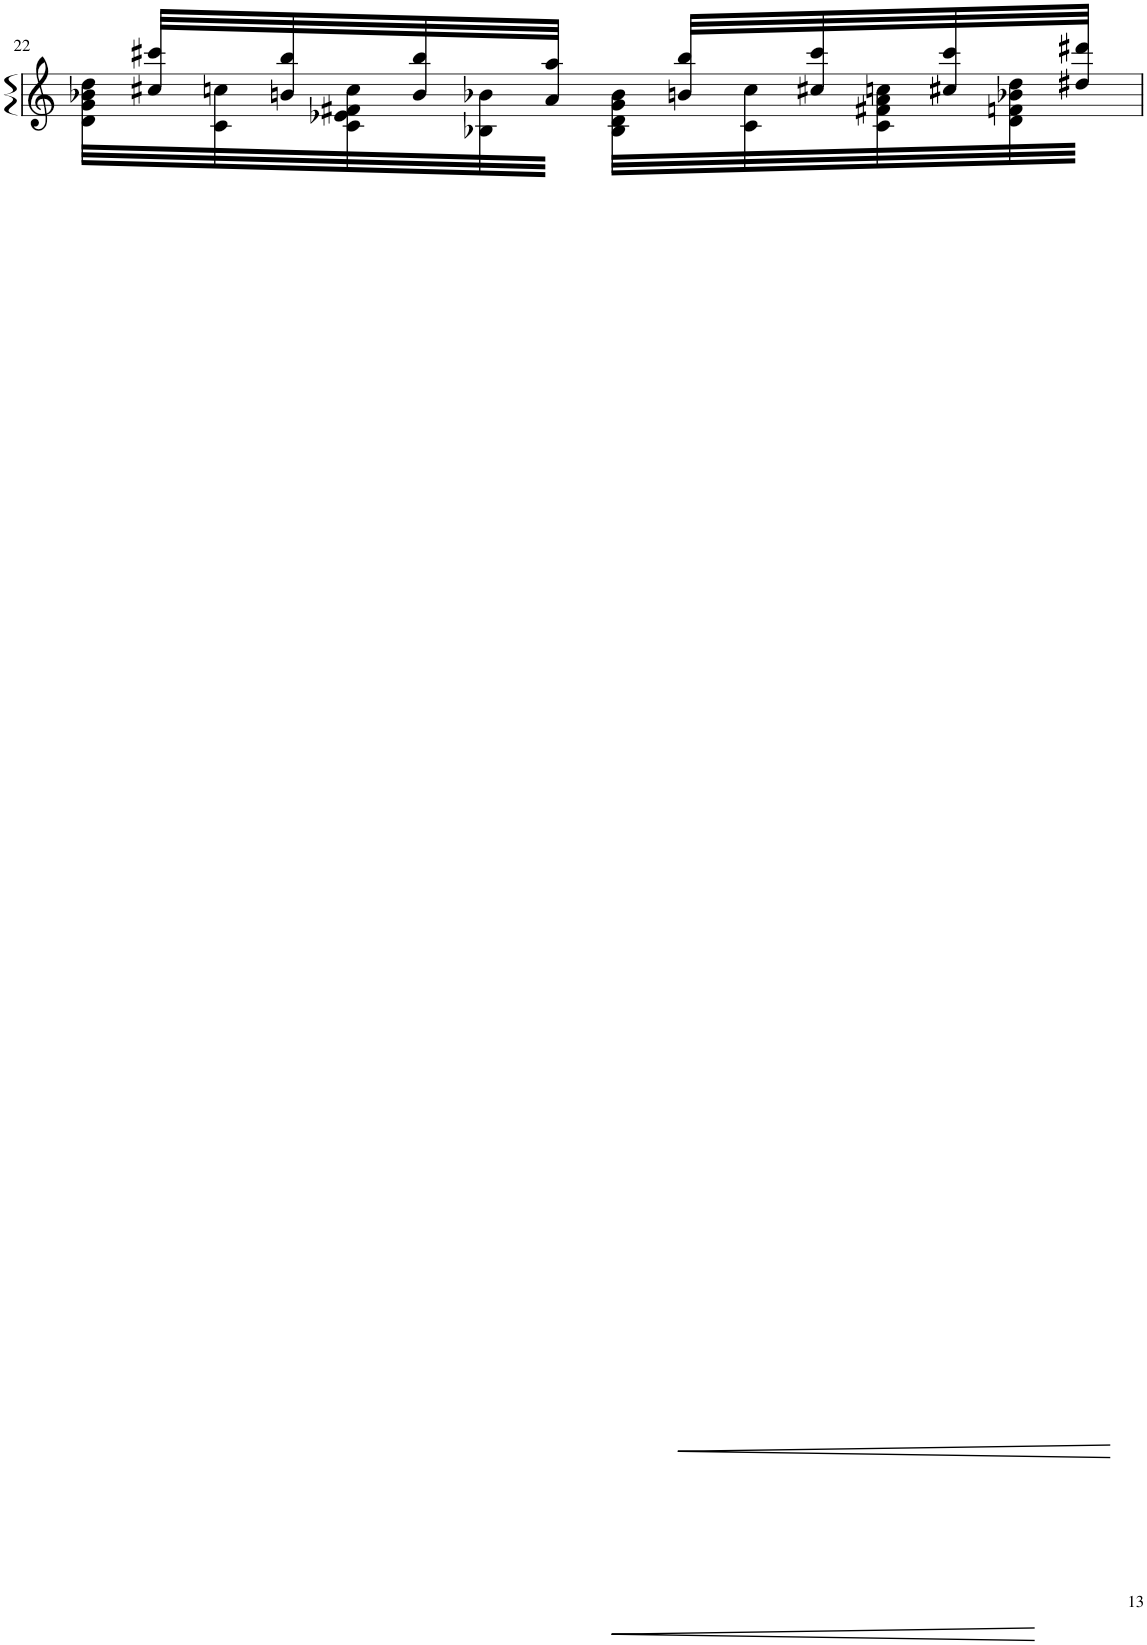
**kern	**dynam
*part1	*part1
*staff1	*staff1
*I"Piano	*
*I'Pno	*
!!LO:PB:g=z
*clefG2	*
*k[]	*
*M2/4	*
=22	=22
*^	*
32ryy	32d\ 32g\ 32b-X\ 32dd\LLL	.
32cc#X/ 32ccc#X/LLL	32ryy	.
32ryy	32c\ 32ccn\	.
32bn/ 32bb/	32ryy	.
32ryy	32c\ 32e-X\ 32f#X\ 32cc\	.
32b/ 32bb/	32ryy	.
32ryy	32B-X\ 32b-X\	.
32a/ 32aa/JJJ	32ryy	.
!	!	!LO:HP:b
32ryy	32B-\ 32d\ 32g\ 32b-\LLL	<
!	!	!LO:HP:b
32bn/ 32bb/LLL	32ryy	<
32ryy	32c\ 32cc\	.
32cc#X/ 32ccc#/	32ryy	.
32ryy	32c\ 32f#X\ 32a\ 32ccn\	.
32cc#X/ 32ccc#/	32ryy	.
32ryy	32d\ 32fn\ 32b-X\ 32dd\	.
32dd#X/ 32ddd#X/JJJ	32ryy	[
*v	*v	*
.	[
=	=
*-	*-
